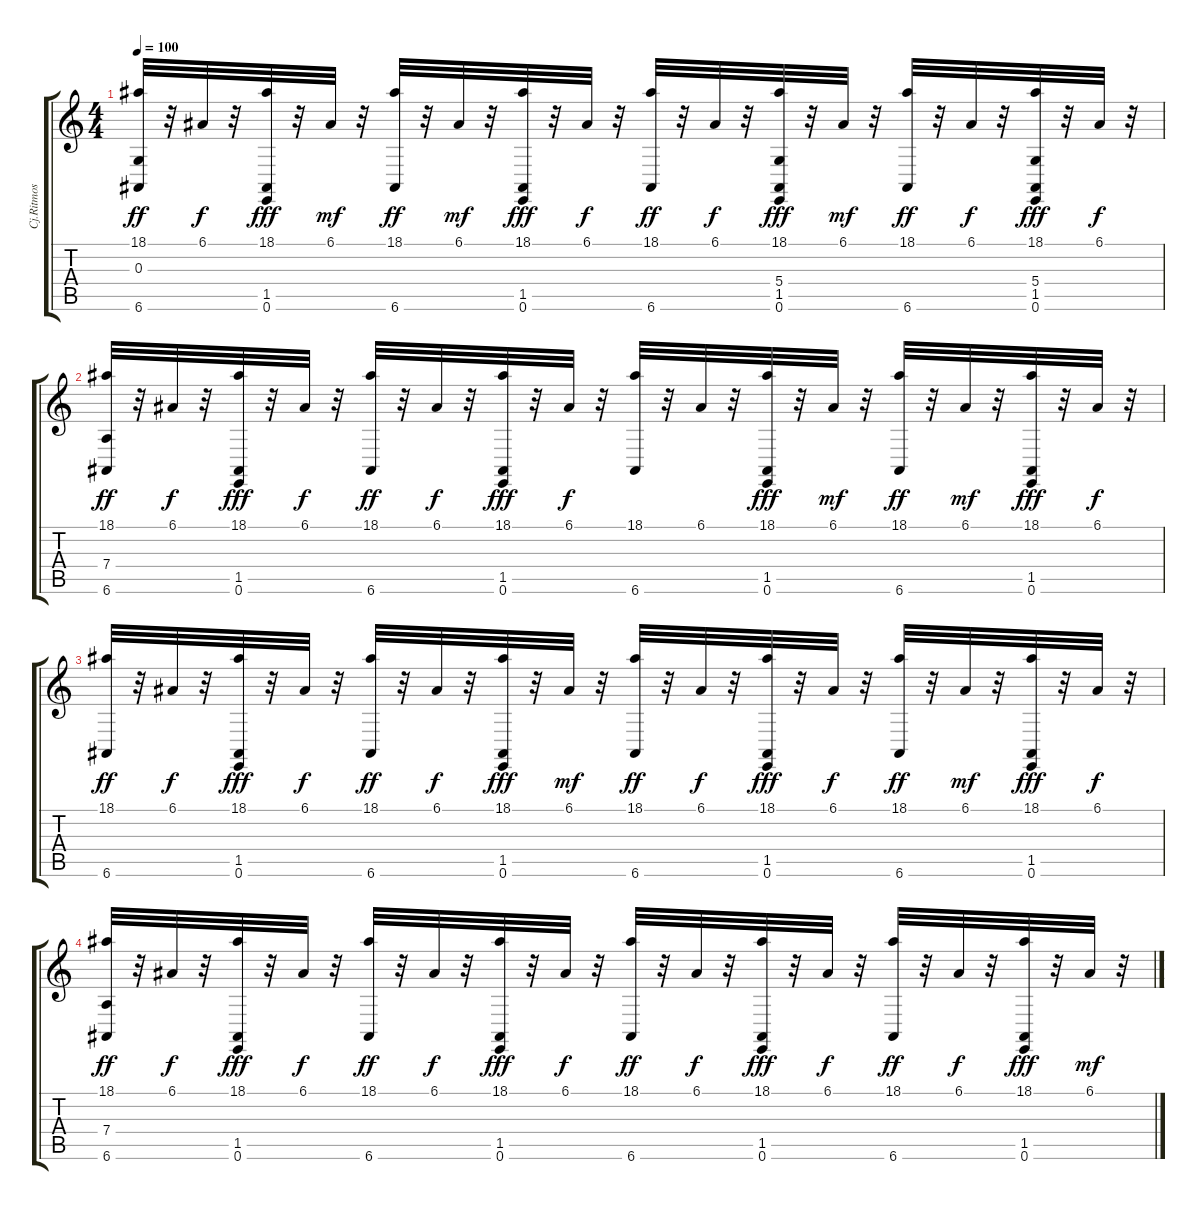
\track ("Cj.Ritmos" "Cj.Ritmos") {instrument acousticgrandpiano}
\staff {score tabs}
\tuning (E4 B3 G3 D3 A2 E2) {hide}
\ts (4 4)
\tempo 100
\clef g2
\ks c
(18.1 0.3 6.6).32{dy ff} r.32 6.1.32{dy f} r.32 (18.1 1.5 0.6).32{dy fff} r.32 6.1.32{dy mf} r.32 (18.1 6.6).32{dy ff} r.32 6.1.32{dy mf} r.32 (18.1 1.5 0.6).32{dy fff} r.32 6.1.32{dy f} r.32 (18.1 6.6).32{dy ff} r.32 6.1.32{dy f} r.32 (18.1 5.4 1.5 0.6).32{dy fff} r.32 6.1.32{dy mf} r.32 (18.1 6.6).32{dy ff} r.32 6.1.32{dy f} r.32 (18.1 5.4 1.5 0.6).32{dy fff} r.32 6.1.32{dy f} r.32 |
(18.1 7.4 6.6).32{dy ff} r.32 6.1.32{dy f} r.32 (18.1 1.5 0.6).32{dy fff} r.32 6.1.32{dy f} r.32 (18.1 6.6).32{dy ff} r.32 6.1.32{dy f} r.32 (18.1 1.5 0.6).32{dy fff} r.32 6.1.32{dy f} r.32 (18.1 6.6).32 r.32 6.1.32 r.32 (18.1 1.5 0.6).32{dy fff} r.32 6.1.32{dy mf} r.32 (18.1 6.6).32{dy ff} r.32 6.1.32{dy mf} r.32 (18.1 1.5 0.6).32{dy fff} r.32 6.1.32{dy f} r.32 |
(18.1 6.6).32{dy ff} r.32 6.1.32{dy f} r.32 (18.1 1.5 0.6).32{dy fff} r.32 6.1.32{dy f} r.32 (18.1 6.6).32{dy ff} r.32 6.1.32{dy f} r.32 (18.1 1.5 0.6).32{dy fff} r.32 6.1.32{dy mf} r.32 (18.1 6.6).32{dy ff} r.32 6.1.32{dy f} r.32 (18.1 1.5 0.6).32{dy fff} r.32 6.1.32{dy f} r.32 (18.1 6.6).32{dy ff} r.32 6.1.32{dy mf} r.32 (18.1 1.5 0.6).32{dy fff} r.32 6.1.32{dy f} r.32 |
(18.1 7.4 6.6).32{dy ff} r.32 6.1.32{dy f} r.32 (18.1 1.5 0.6).32{dy fff} r.32 6.1.32{dy f} r.32 (18.1 6.6).32{dy ff} r.32 6.1.32{dy f} r.32 (18.1 1.5 0.6).32{dy fff} r.32 6.1.32{dy f} r.32 (18.1 6.6).32{dy ff} r.32 6.1.32{dy f} r.32 (18.1 1.5 0.6).32{dy fff} r.32 6.1.32{dy f} r.32 (18.1 6.6).32{dy ff} r.32 6.1.32{dy f} r.32 (18.1 1.5 0.6).32{dy fff} r.32 6.1.32{dy mf} r.32
